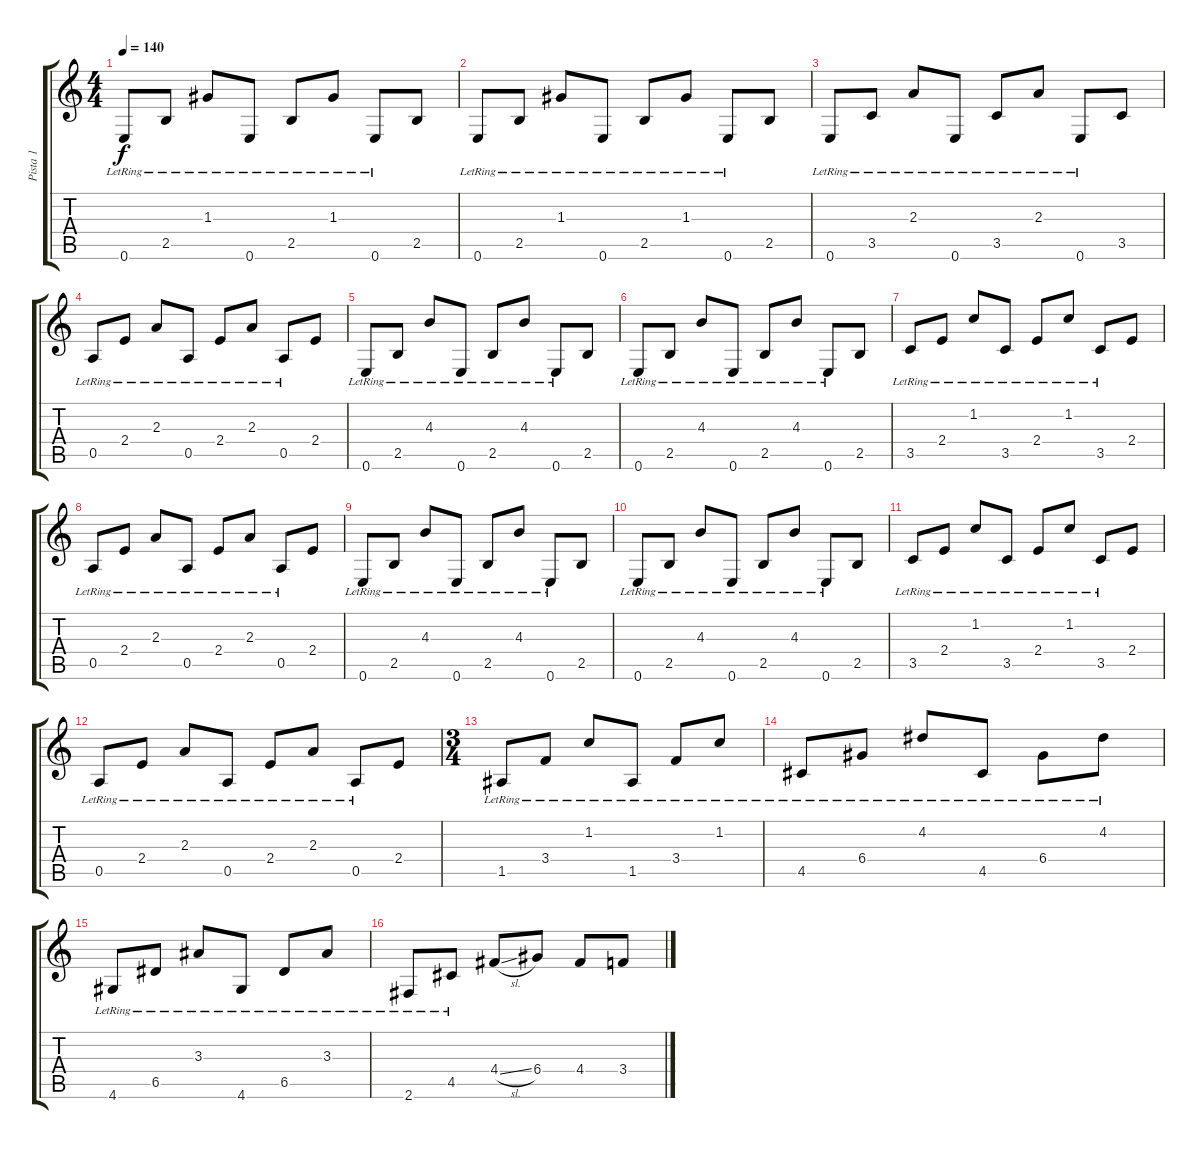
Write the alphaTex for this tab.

\track ("Pista 1" "Pista 1") {instrument acousticguitarsteel}
\staff {score tabs}
\tuning (E4 B3 G3 D3 A2 E2) {hide}
\ts (4 4)
\tempo 140
\clef g2
\ks c
0.6{lr}.8{dy f} 2.5{lr}.8 1.3{lr}.8 0.6{lr}.8 2.5{lr}.8 1.3{lr}.8 0.6{lr}.8 2.5.8 |
0.6{lr}.8 2.5{lr}.8 1.3{lr}.8 0.6{lr}.8 2.5{lr}.8 1.3{lr}.8 0.6{lr}.8 2.5.8 |
0.6{lr}.8 3.5{lr}.8 2.3{lr}.8 0.6{lr}.8 3.5{lr}.8 2.3{lr}.8 0.6{lr}.8 3.5.8 |
0.5{lr}.8 2.4{lr}.8 2.3{lr}.8 0.5{lr}.8 2.4{lr}.8 2.3{lr}.8 0.5{lr}.8 2.4.8 |
0.6{lr}.8 2.5{lr}.8 4.3{lr}.8 0.6{lr}.8 2.5{lr}.8 4.3{lr}.8 0.6{lr}.8 2.5.8 |
0.6{lr}.8 2.5{lr}.8 4.3{lr}.8 0.6{lr}.8 2.5{lr}.8 4.3{lr}.8 0.6{lr}.8 2.5.8 |
3.5{lr}.8 2.4{lr}.8 1.2{lr}.8 3.5{lr}.8 2.4{lr}.8 1.2{lr}.8 3.5{lr}.8 2.4.8 |
0.5{lr}.8 2.4{lr}.8 2.3{lr}.8 0.5{lr}.8 2.4{lr}.8 2.3{lr}.8 0.5{lr}.8 2.4.8 |
0.6{lr}.8 2.5{lr}.8 4.3{lr}.8 0.6{lr}.8 2.5{lr}.8 4.3{lr}.8 0.6{lr}.8 2.5.8 |
0.6{lr}.8 2.5{lr}.8 4.3{lr}.8 0.6{lr}.8 2.5{lr}.8 4.3{lr}.8 0.6{lr}.8 2.5.8 |
3.5{lr}.8 2.4{lr}.8 1.2{lr}.8 3.5{lr}.8 2.4{lr}.8 1.2{lr}.8 3.5{lr}.8 2.4.8 |
0.5{lr}.8 2.4{lr}.8 2.3{lr}.8 0.5{lr}.8 2.4{lr}.8 2.3{lr}.8 0.5{lr}.8 2.4.8 |
\ts (3 4)
1.5{lr}.8 3.4{lr}.8 1.2{lr}.8 1.5{lr}.8 3.4{lr}.8 1.2{lr}.8 |
4.5{lr}.8 6.4{lr}.8 4.2{lr}.8 4.5{lr}.8 6.4{lr}.8 4.2{lr}.8 |
4.6{lr}.8 6.5{lr}.8 3.3{lr}.8 4.6{lr}.8 6.5{lr}.8 3.3{lr}.8 |
2.6{lr}.8 4.5{lr}.8 4.4{sl}.8 6.4.8 4.4.8 3.4.8
